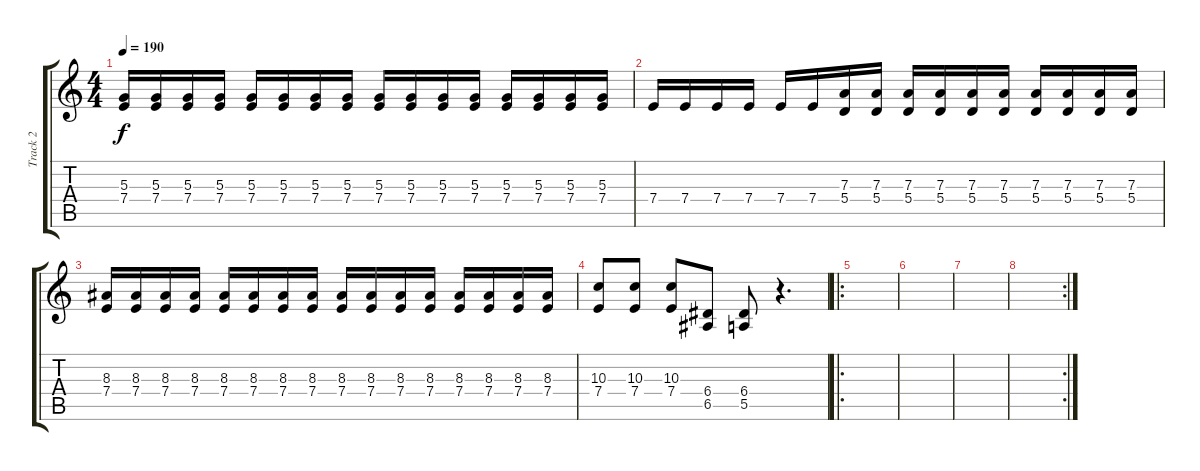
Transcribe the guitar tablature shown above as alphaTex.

\track ("Track 2" "Track 2") {instrument distortionguitar}
\staff {score tabs}
\tuning (B3 Gb3 D3 A2 E2 B1) {hide}
\ts (4 4)
\tempo 190
\clef g2
\ks c
(5.3 7.4).16{dy f} (5.3 7.4).16 (5.3 7.4).16 (5.3 7.4).16 (5.3 7.4).16 (5.3 7.4).16 (5.3 7.4).16 (5.3 7.4).16 (5.3 7.4).16 (5.3 7.4).16 (5.3 7.4).16 (5.3 7.4).16 (5.3 7.4).16 (5.3 7.4).16 (5.3 7.4).16 (5.3 7.4).16 |
7.4.16 7.4.16 7.4.16 7.4.16 7.4.16 7.4.16 (7.3 5.4).16 (7.3 5.4).16 (7.3 5.4).16 (7.3 5.4).16 (7.3 5.4).16 (7.3 5.4).16 (7.3 5.4).16 (7.3 5.4).16 (7.3 5.4).16 (7.3 5.4).16 |
(8.3 7.4).16 (8.3 7.4).16 (8.3 7.4).16 (8.3 7.4).16 (8.3 7.4).16 (8.3 7.4).16 (8.3 7.4).16 (8.3 7.4).16 (8.3 7.4).16 (8.3 7.4).16 (8.3 7.4).16 (8.3 7.4).16 (8.3 7.4).16 (8.3 7.4).16 (8.3 7.4).16 (8.3 7.4).16 |
(10.3 7.4).8 (10.3 7.4).8 (10.3 7.4).8 (6.4 6.5).8 (6.4 5.5).8 r.4{d} |
\ro
|
|
|
\rc 2
